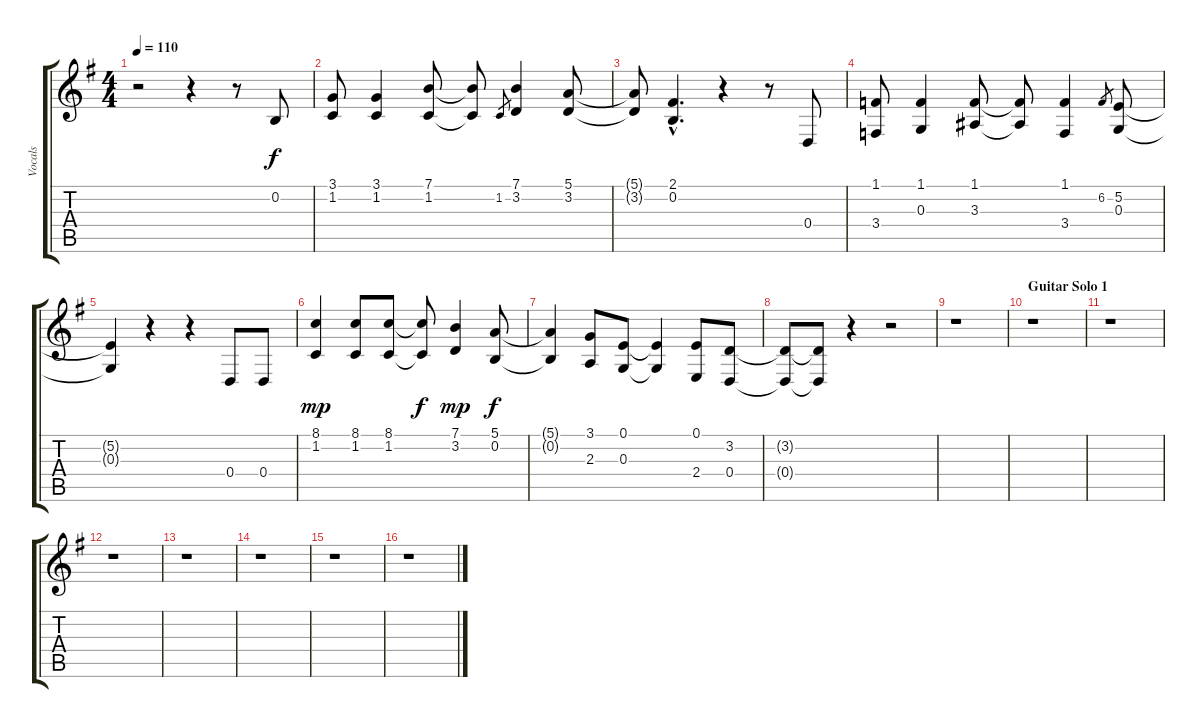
\track ("Vocals" "Vocals") {instrument pad7halo}
\staff {score tabs}
\tuning (E4 B3 G3 D3 A2 E2) {hide}
\ts (4 4)
\tempo 110
\clef g2
\ks g
r.2{dy f} r.4 r.8 0.2.8 |
(3.1 1.2).8 (3.1 1.2).4 (7.1 1.2).8 (7.1{t} 1.2{t}).8 1.2.8{gr} (7.1 3.2).4 (5.1 3.2).8 |
(5.1{t} 3.2{t}).8 (2.1{hac} 0.2{hac}).4{d} r.4 r.8 0.4.8 |
(1.1 3.4).8 (1.1 0.3).4 (1.1 3.3).8 (1.1{t} 3.3{t}).8 (1.1 3.4).4 6.2.8{gr} (5.2 0.3).8 |
(5.2{t} 0.3{t}).4 r.4 r.4 0.4.8 0.4.8 |
(8.1 1.2).4{dy mp} (8.1 1.2).8 (8.1 1.2).8 (8.1{t} 1.2{t}).8{dy f} (7.1 3.2).4{dy mp} (5.1 0.2).8{dy f} |
(5.1{t} 0.2{t}).4 (3.1 2.3).8 (0.1 0.3).8 (0.1{t} 0.3{t}).4 (0.1 2.4).8 (3.2 0.4).8 |
(3.2{t} 0.4{t}).8 (3.2{t} 0.4{t}).8 r.4 r.2 |
r.1 |
\section ("" "Guitar Solo 1")
r.1 |
r.1 |
r.1 |
r.1 |
r.1 |
r.1 |
r.1
